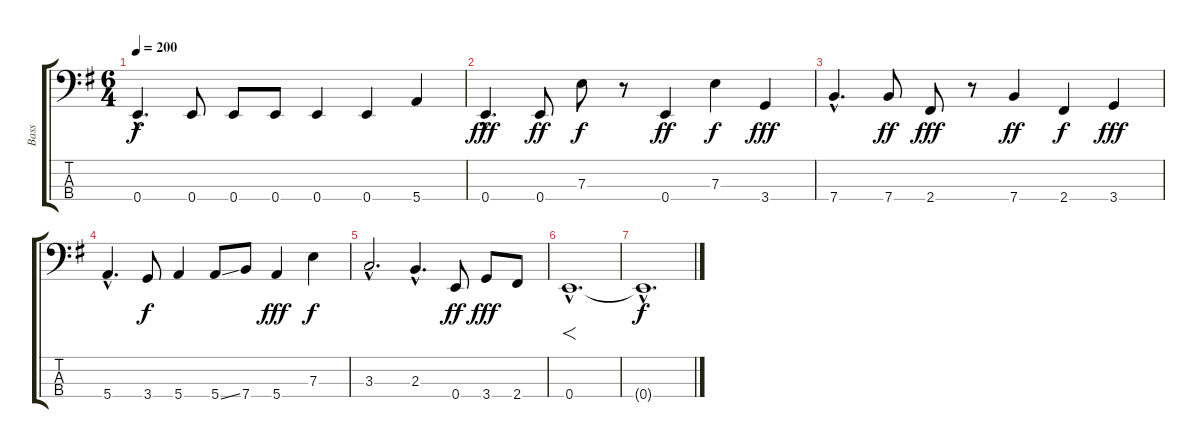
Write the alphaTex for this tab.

\track ("Bass" "Bass") {instrument acousticbass}
\staff {score tabs}
\tuning (G2 D2 A1 E1) {hide}
\ts (6 4)
\tempo 200
\clef f4
\ks eminor
0.4{hac}.4{d dy f} 0.4.8 0.4.8 0.4.8 0.4.4 0.4.4 5.4.4 |
0.4{hac}.4{d dy fff} 0.4.8{dy ff} 7.3.8{dy f} r.8 0.4.4{dy ff} 7.3.4{dy f} 3.4.4{dy fff} |
7.4{hac}.4{d} 7.4.8{dy ff} 2.4.8{dy fff} r.8 7.4.4{dy ff} 2.4.4{dy f} 3.4.4{dy fff} |
5.4{hac}.4{d} 3.4.8{dy f} 5.4.4 5.4{ss}.8 7.4.8 5.4.4{dy fff} 7.3.4{dy f} |
3.3{hac}.2{d} 2.3{hac}.4{d} 0.4.8{dy ff} 3.4.8{dy fff} 2.4.8 |
0.4{hac}.1{f d} |
0.4{hac t}.1{d dy f}
